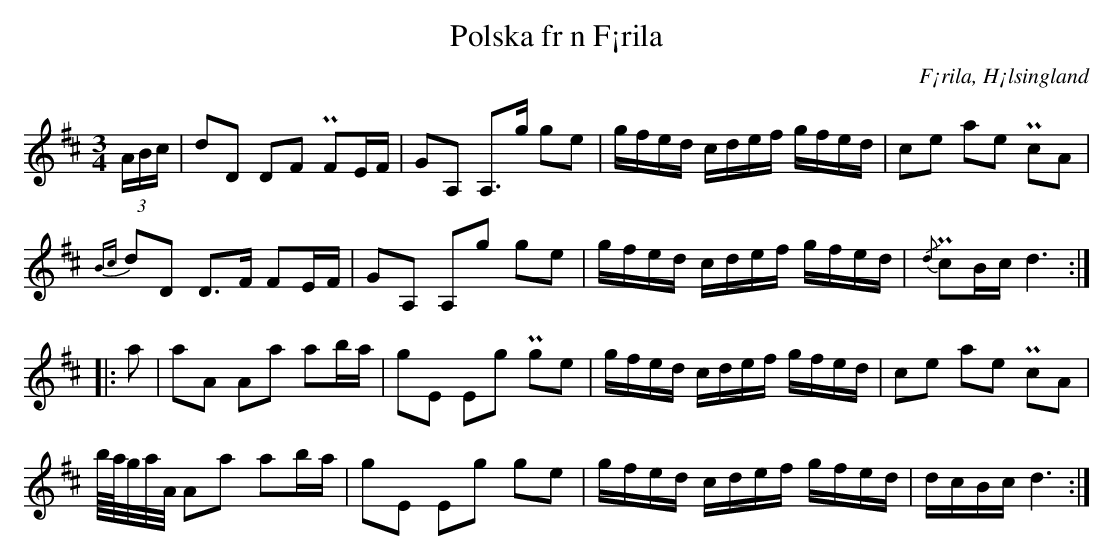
X:1
T:Polska fr n F¡rila
O:F¡rila, H¡lsingland
M:3/4
L:1/16
U:t=turn
K:D
(3ABc | d2D2 D2F2 PF2EF | G2A,2 A,2>g2 g2e2 | gfed cdef gfed | c2e2 a2e2 Pc2A2 |
{Bc}d2D2 D2>F2 F2EF | G2A,2 A,2g2 g2e2 | gfed cdef gfed | {/d}Pc2Bc d6 ::
a2 | a2A2 A2a2 a2ba | g2E2 E2g2 Pg2e2 | gfed cdef gfed | c2e2 a2e2 Pc2A2 |
b4/16a4/16g8/16a8/16A8/16 A2a2 a2ba | g2E2 E2g2 g2e2 | gfed cdef gfed | dcBc d6 :|
